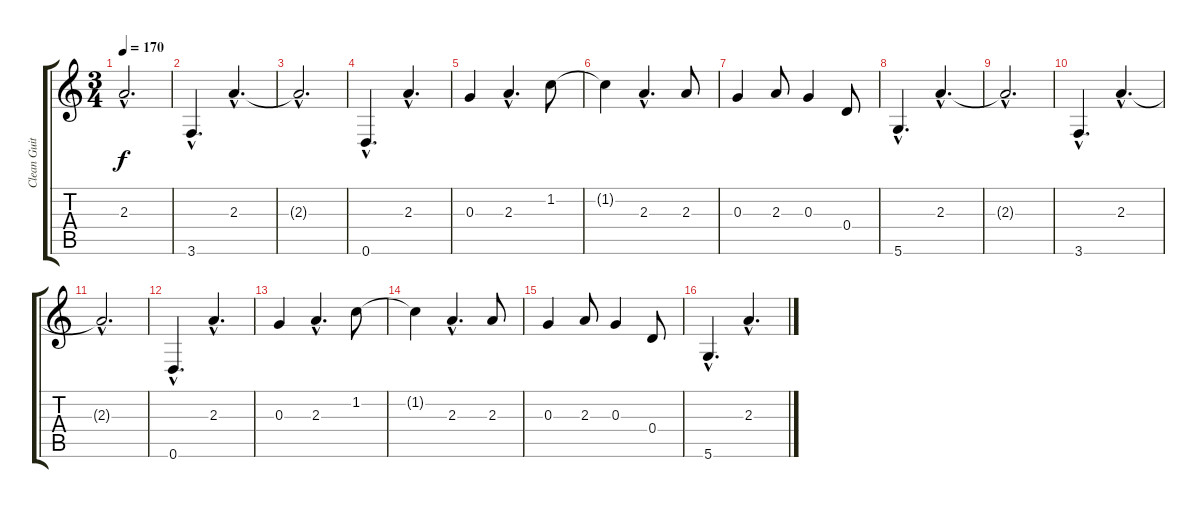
\track ("Clean Guitar" "Clean Guit") {instrument electricguitarjazz}
\staff {score tabs}
\tuning (E4 B3 G3 D3 A2 D2) {hide}
\ts (3 4)
\tempo 170
\clef g2
\ks c
2.3{hac t}.2{d dy f} |
3.6{hac}.4{d} 2.3{hac}.4{d} |
2.3{hac t}.2{d} |
0.6{hac}.4{d} 2.3{hac}.4{d} |
0.3.4 2.3{hac}.4{d} 1.2.8 |
1.2{t}.4 2.3{hac}.4{d} 2.3.8 |
0.3.4 2.3.8 0.3.4 0.4.8 |
5.6{hac}.4{d} 2.3{hac}.4{d} |
2.3{hac t}.2{d} |
3.6{hac}.4{d} 2.3{hac}.4{d} |
2.3{hac t}.2{d} |
0.6{hac}.4{d} 2.3{hac}.4{d} |
0.3.4 2.3{hac}.4{d} 1.2.8 |
1.2{t}.4 2.3{hac}.4{d} 2.3.8 |
0.3.4 2.3.8 0.3.4 0.4.8 |
5.6{hac}.4{d} 2.3{hac}.4{d}
